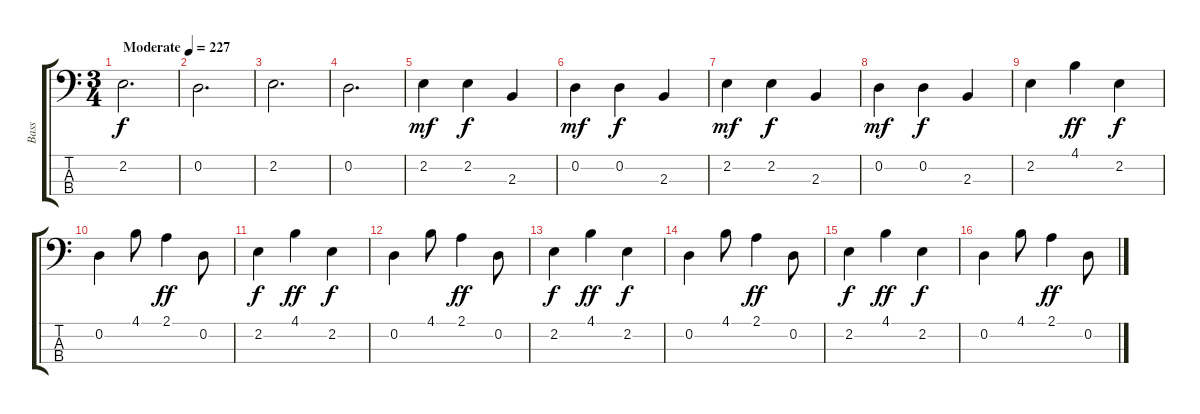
\track ("Bass" "Bass") {instrument electricbassfinger}
\staff {score tabs}
\tuning (G2 D2 A1 E1) {hide}
\ts (3 4)
\tempo (227 "Moderate")
\clef f4
\ks c
2.2.2{d dy f instrument electricbassfinger} |
0.2.2{d} |
2.2.2{d} |
0.2.2{d} |
2.2.4{dy mf} 2.2.4{dy f} 2.3.4 |
0.2.4{dy mf} 0.2.4{dy f} 2.3.4 |
2.2.4{dy mf} 2.2.4{dy f} 2.3.4 |
0.2.4{dy mf} 0.2.4{dy f} 2.3.4 |
2.2.4 4.1.4{dy ff} 2.2.4{dy f} |
0.2.4 4.1.8 2.1.4{dy ff} 0.2.8 |
2.2.4{dy f} 4.1.4{dy ff} 2.2.4{dy f} |
0.2.4 4.1.8 2.1.4{dy ff} 0.2.8 |
2.2.4{dy f} 4.1.4{dy ff} 2.2.4{dy f} |
0.2.4 4.1.8 2.1.4{dy ff} 0.2.8 |
2.2.4{dy f} 4.1.4{dy ff} 2.2.4{dy f} |
0.2.4 4.1.8 2.1.4{dy ff} 0.2.8
